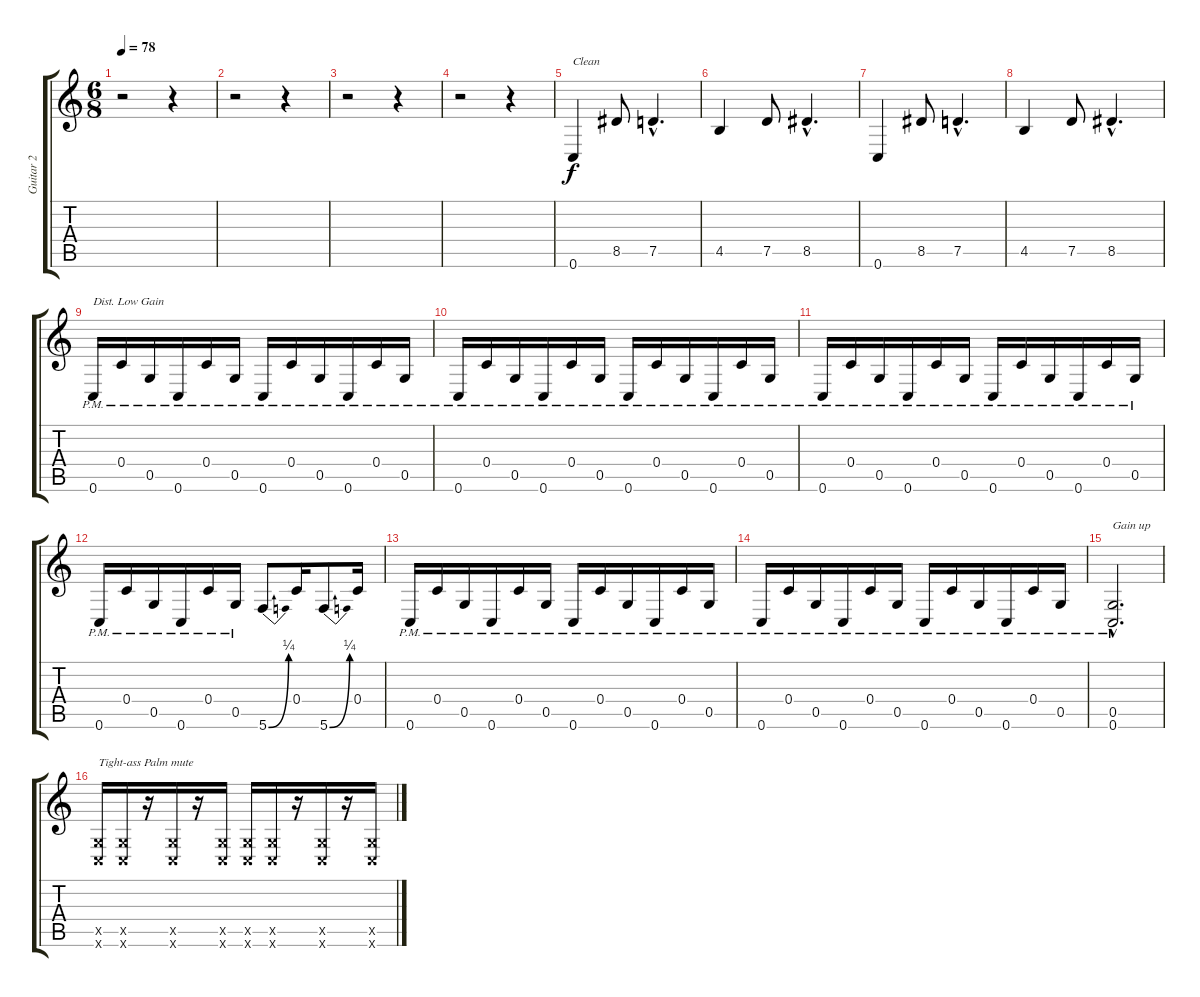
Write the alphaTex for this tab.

\track ("Guitar 2" "Guitar 2") {instrument overdrivenguitar}
\staff {score tabs}
\tuning (D4 A3 F3 C3 G2 C2) {hide}
\ts (6 8)
\tempo 78
\clef g2
\ks c
r.2{dy f instrument overdrivenguitar} r.4 |
r.2 r.4 |
r.2 r.4 |
r.2 r.4 |
0.6.4{txt "Clean" instrument electricguitarclean} 8.5.8 7.5{hac}.4{d} |
4.5.4 7.5.8 8.5{hac}.4{d} |
0.6.4 8.5.8 7.5{hac}.4{d} |
4.5.4 7.5.8 8.5{hac}.4{d} |
0.6{pm}.16{txt "Dist. Low Gain"} 0.4{pm}.16 0.5{pm}.16 0.6{pm}.16 0.4{pm}.16 0.5{pm}.16 0.6{pm}.16 0.4{pm}.16 0.5{pm}.16 0.6{pm}.16 0.4{pm}.16 0.5{pm}.16 |
0.6{pm}.16 0.4{pm}.16 0.5{pm}.16 0.6{pm}.16 0.4{pm}.16 0.5{pm}.16 0.6{pm}.16 0.4{pm}.16 0.5{pm}.16 0.6{pm}.16 0.4{pm}.16 0.5{pm}.16 |
0.6{pm}.16 0.4{pm}.16 0.5{pm}.16 0.6{pm}.16 0.4{pm}.16 0.5{pm}.16 0.6{pm}.16 0.4{pm}.16 0.5{pm}.16 0.6{pm}.16 0.4{pm}.16 0.5{pm}.16 |
0.6{pm}.16 0.4{pm}.16 0.5{pm}.16 0.6{pm}.16 0.4{pm}.16 0.5{pm}.16 5.6{be (bend 0 0 60 1)}.8 0.4.16 5.6{be (bend 0 0 60 1)}.8 0.4.16 |
0.6{pm}.16 0.4{pm}.16 0.5{pm}.16 0.6{pm}.16 0.4{pm}.16 0.5{pm}.16 0.6{pm}.16 0.4{pm}.16 0.5{pm}.16 0.6{pm}.16 0.4{pm}.16 0.5{pm}.16 |
0.6{pm}.16 0.4{pm}.16 0.5{pm}.16 0.6{pm}.16 0.4{pm}.16 0.5{pm}.16 0.6{pm}.16 0.4{pm}.16 0.5{pm}.16 0.6{pm}.16 0.4{pm}.16 0.5{pm}.16 |
(0.5{hac pm} 0.6{hac pm}).2{d txt "Gain up"} |
(0.5{x} 0.6{x}).16{txt "Tight-ass Palm mute" instrument overdrivenguitar} (0.5{x} 0.6{x}).16 r.16 (0.5{x} 0.6{x}).16 r.16 (0.5{x} 0.6{x}).16 (0.5{x} 0.6{x}).16 (0.5{x} 0.6{x}).16 r.16 (0.5{x} 0.6{x}).16 r.16 (0.5{x} 0.6{x}).16
